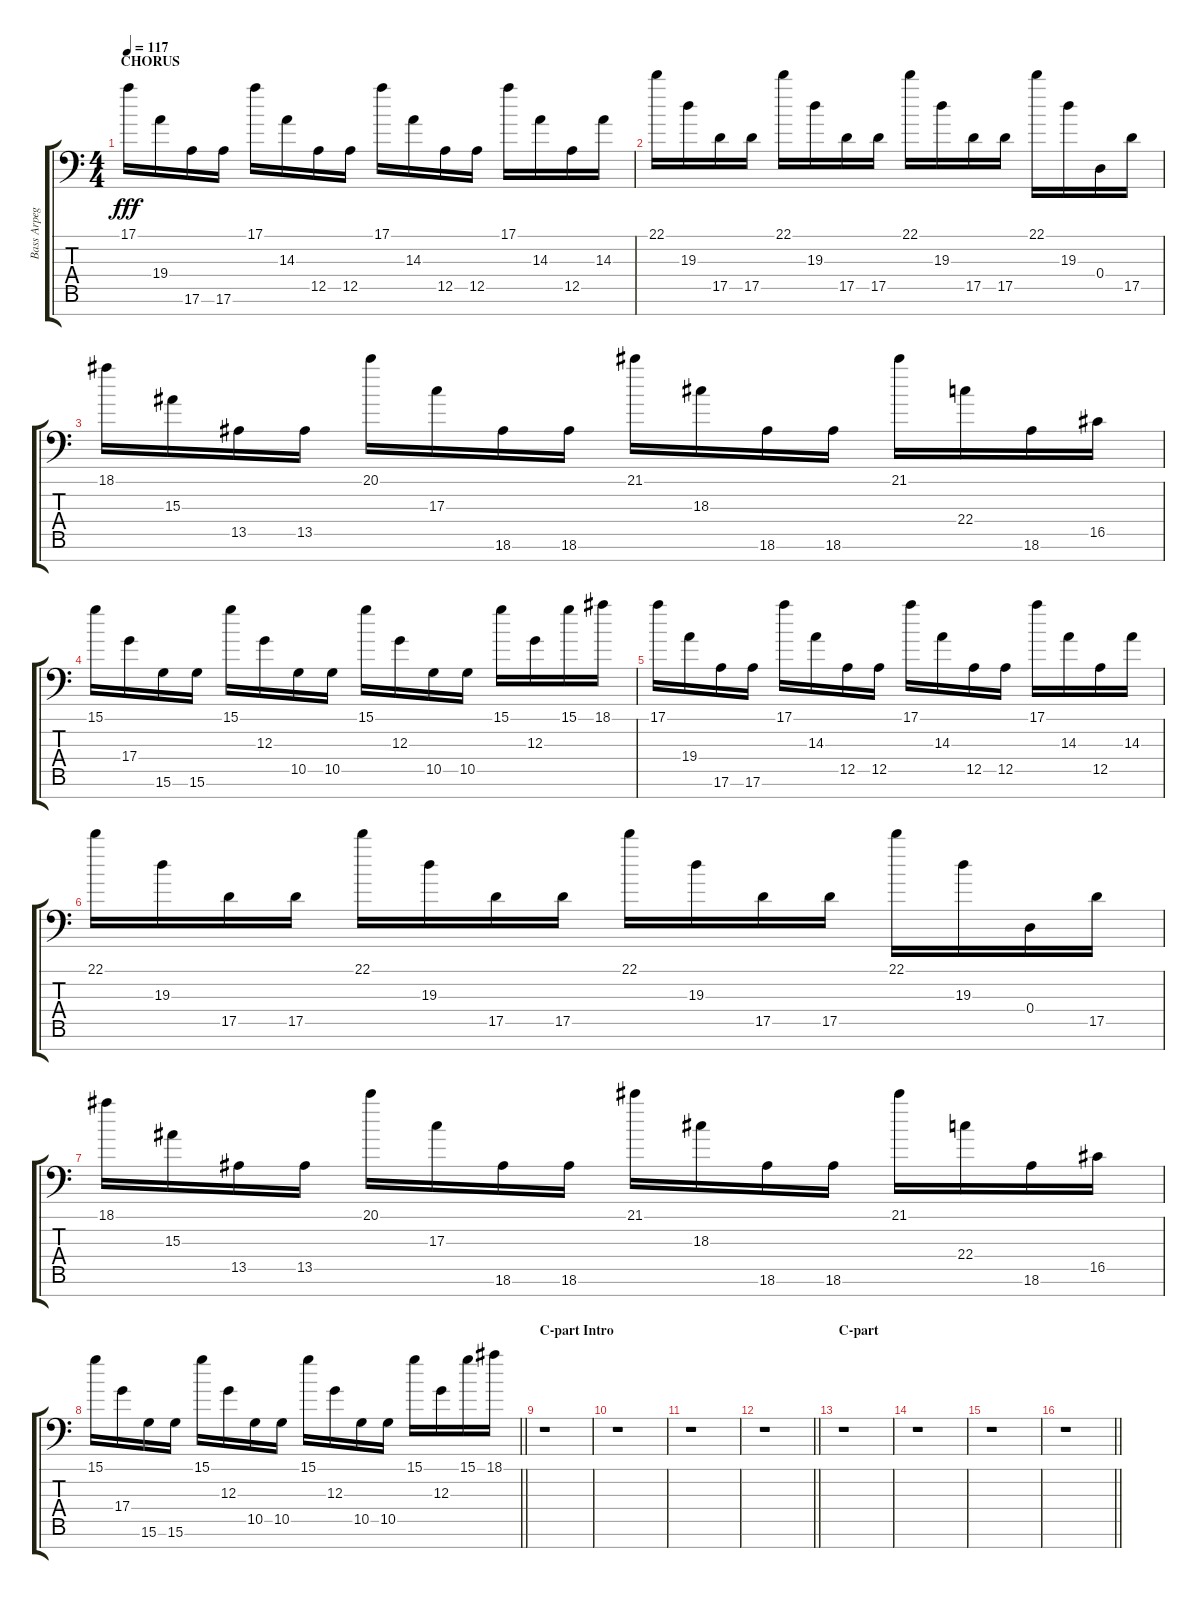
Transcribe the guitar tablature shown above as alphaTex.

\track ("Bass Arpeggio" "Bass Arpeg") {instrument lead8bassandlead}
\staff {score tabs}
\tuning (E4 B3 G3 D3 A2 E2 C-1) {hide}
\ts (4 4)
\section ("" "CHORUS")
\tempo 117
\clef f4
\ks c
17.1.16{dy fff} 19.4.16 17.6.16 17.6.16 17.1.16 14.3.16 12.5.16 12.5.16 17.1.16 14.3.16 12.5.16 12.5.16 17.1.16 14.3.16 12.5.16 14.3.16 |
22.1.16 19.3.16 17.5.16 17.5.16 22.1.16 19.3.16 17.5.16 17.5.16 22.1.16 19.3.16 17.5.16 17.5.16 22.1.16 19.3.16 0.4.16 17.5.16 |
18.1.16 15.3.16 13.5.16 13.5.16 20.1.16 17.3.16 18.6.16 18.6.16 21.1.16 18.3.16 18.6.16 18.6.16 21.1.16 22.4.16 18.6.16 16.5.16 |
15.1.16 17.4.16 15.6.16 15.6.16 15.1.16 12.3.16 10.5.16 10.5.16 15.1.16 12.3.16 10.5.16 10.5.16 15.1.16 12.3.16 15.1.16 18.1.16 |
17.1.16 19.4.16 17.6.16 17.6.16 17.1.16 14.3.16 12.5.16 12.5.16 17.1.16 14.3.16 12.5.16 12.5.16 17.1.16 14.3.16 12.5.16 14.3.16 |
22.1.16 19.3.16 17.5.16 17.5.16 22.1.16 19.3.16 17.5.16 17.5.16 22.1.16 19.3.16 17.5.16 17.5.16 22.1.16 19.3.16 0.4.16 17.5.16 |
18.1.16 15.3.16 13.5.16 13.5.16 20.1.16 17.3.16 18.6.16 18.6.16 21.1.16 18.3.16 18.6.16 18.6.16 21.1.16 22.4.16 18.6.16 16.5.16 |
\barLineRight lightlight
15.1.16 17.4.16 15.6.16 15.6.16 15.1.16 12.3.16 10.5.16 10.5.16 15.1.16 12.3.16 10.5.16 10.5.16 15.1.16 12.3.16 15.1.16 18.1.16 |
\section ("" "C-part Intro")
r.1 |
r.1 |
r.1 |
\barLineRight lightlight
r.1 |
\section ("" "C-part")
r.1 |
r.1 |
r.1 |
\barLineRight lightlight
r.1
